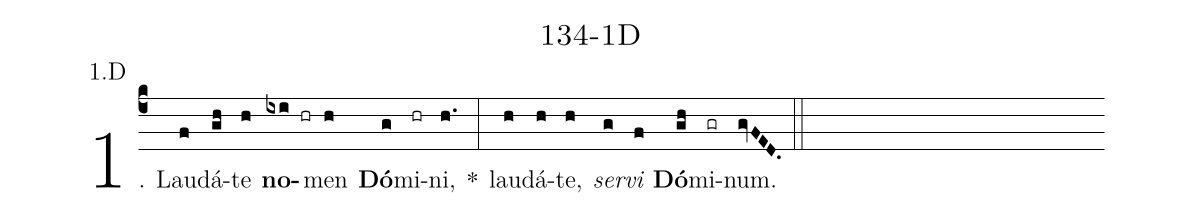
name: 134-1D;
annotation: 1.D;
%%
(c4)1. Lau(f)dá(gh)te(h) <b>no</b>(ixi hr)men(h) <b>Dó</b>(g)mi(hr)ni,(h.) *(:) lau(h)dá(h)te,(h) <i>ser</i>(g)<i>vi</i>(f) <b>Dó</b>(gh)mi(gr)num.(gvFED.) (::)
